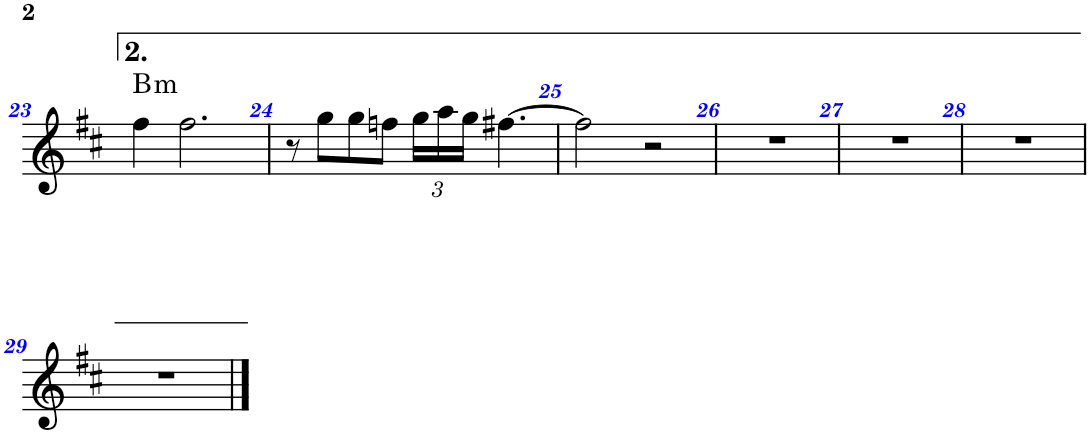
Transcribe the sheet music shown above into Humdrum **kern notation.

**kern	**kern	**kern	**kern	**kern	**text	**kern	**kern	**harte
*part7	*part6	*part5	*part4	*part3	*part3	*part2	*part1	*part1
*staff7	*staff6	*staff5	*staff4	*staff3	*staff3	*staff2	*staff1	*
*I"Flauto	*I"Violino	*I"Violoncelli	*I"Chitarra classica	*I"Chitarra classica	*	*I"Basso elettrico senza tasti (Fretless)	*I"Arpa, Na sera e maggio	*
*I'Fl.	*I'Vln.	*	*I'Chit. cl.	*I'Chit. cl.	*	*	*	*
!!LO:PB:g=z
*clefG2	*clefG2	*clefF4	*clefGv2	*clefGv2	*	*clefF4	*clefG2	*
*	*	*	*	*	*	*Trd7c12	*	*
*k[f#c#]	*k[f#c#]	*k[f#c#]	*k[f#c#]	*k[f#c#]	*	*k[f#c#]	*k[f#c#]	*
*M4/4	*M4/4	*M4/4	*M4/4	*M4/4	*	*M4/4	*M4/4	*
=23	=23	=23	=23	=23	=23	=23	=23	=23
*	*	*^	*^	*^	*	*	*	*
*	*	*	*	*	*^	*	*^	*	*	*	*
*	*	*	*	*	*	*^	*	*	*^	*	*	*	*
!	!	!	!	!	!	!	!	!	!	!	!	!	!	!	!LO:H:kt=m
[2ff#	4fff#	2B 2f# 2b 2dd	2r	8f#\L	8r	2r	[4.BB	8r	16r	4.BB	2r	.	4B	4ff#\	B:min
.	.	.	.	.	.	.	.	.	8.F#'	.	.	.	.	.	.
.	.	.	.	8f#\J	16r	.	.	16B\LL	.	.	.	.	.	.	.
.	.	.	.	.	16F#	.	.	16d\JJ	.	.	.	.	.	.	.
.	4ddd	.	.	8b\L	8B/ 8d/L	.	.	16r	4B'	.	.	.	4B	2.ff#\	.
.	.	.	.	.	.	.	.	8F#'/L	.	.	.	.	.	.	.
.	.	.	.	8dd\J	8F#/J	.	16BB]	.	.	8BB	.	.	.	.	.
.	.	.	.	.	.	.	32r	16F#'/Jk	.	.	.	.	.	.	.
.	.	.	.	.	.	.	32BB	.	.	.	.	.	.	.	.
2ff#]	4eee	2r	2r	2r	2r	2r	2r	8r	16r	4BB	2r	.	4cn	.	.
.	.	.	.	.	.	.	.	.	8.F#'	.	.	.	.	.	.
.	.	.	.	.	.	.	.	16B\LL	.	.	.	.	.	.	.
.	.	.	.	.	.	.	.	16d\JJ	.	.	.	.	.	.	.
.	4aa#X	.	.	.	.	.	.	8r	4E	16r	.	.	4F#	.	.
.	.	.	.	.	.	.	.	.	.	8.G'	.	.	.	.	.
.	.	.	.	.	.	.	.	16B\LL	.	.	.	.	.	.	.
.	.	.	.	.	.	.	.	16e\JJ	.	.	.	.	.	.	.
*	*	*	*	*v	*v	*v	*v	*	*	*	*	*	*	*	*
=24	=24	=24	=24	=24	=24	=24	=24	=24	=24	=24	=24	=24
*	*^	*	*	*	*	*	*	*	*	*	*	*
1r	4eee	2r	4cn 4g 4ccn 4ee	4r	4e 4g	8r	4r	16r	4Cn	.	4cn	8r	.
.	.	.	.	.	.	.	.	8.G	.	.	.	.	.
.	.	.	.	.	.	16cn\LL	.	.	.	.	.	8gg\L	.
.	.	.	.	.	.	16e\JJ	.	.	.	.	.	.	.
.	4aa#X	.	[4f#	4F# 4a#X 4ee	4e	8r	8r	4F#	16r	.	4F#	8gg\	.
.	.	.	.	.	.	.	.	.	8.A#X'	.	.	.	.
.	.	.	.	.	.	16r	8c#X	.	.	.	.	8ffn\J	.
.	.	.	.	.	.	16f#	.	.	.	.	.	.	.
*	*	*	*	*	*	*	*	*	*	*	*	*Xbrackettup	*
.	[2bb	[2ddd	2f#_ [2b [2dd	[2BB	2d	8r	16r	4.BB	2r	.	4B	24gg\LL	.
.	.	.	.	.	.	.	.	.	.	.	.	24aa\	.
.	.	.	.	.	.	.	8.F#'	.	.	.	.	.	.
.	.	.	.	.	.	.	.	.	.	.	.	24gg\JJ	.
.	.	.	.	.	.	16B\LL	.	.	.	.	.	[4.ff#X\	.
.	.	.	.	.	.	16d\JJ	.	.	.	.	.	.	.
.	.	.	.	.	.	16B/KL	4r	.	.	.	8B'\L	.	.
.	.	.	.	.	.	8F#'/	.	.	.	.	.	.	.
.	.	.	.	.	.	.	.	8D	.	.	8F#'\J	.	.
.	.	.	.	.	.	16F#/Jk	.	.	.	.	.	.	.
*	*	*	*	*	*	*	*	*v	*v	*	*	*	*
=25	=25	=25	=25	=25	=25	=25	=25	=25	=25	=25	=25	=25
1r	4bb_	4ddd]	4f#] 4b] 4dd]	2BB_	1r	8r	16r	4BB	.	4B	2ff#\]	.
.	.	.	.	.	.	.	8.F#'	.	.	.	.	.
.	.	.	.	.	.	16B\LL	.	.	.	.	.	.
.	.	.	.	.	.	16d\JJ	.	.	.	.	.	.
.	4bb] 4eee	2r	4g 4b 4ee	.	.	8r	4E	16r	.	4E	.	.
.	.	.	.	.	.	.	.	8.G'	.	.	.	.
.	.	.	.	.	.	16B\LL	.	.	.	.	.	.
.	.	.	.	.	.	16e\JJ	.	.	.	.	.	.
.	[2bb [2ddd	.	[2b [2dd	2BB_	.	8r	16r	4.BB	.	[2B	2r	.
.	.	.	.	.	.	.	8.F#'	.	.	.	.	.
.	.	.	.	.	.	16B\LL	.	.	.	.	.	.
.	.	.	.	.	.	16d\JJ	.	.	.	.	.	.
.	.	4r	.	.	.	16B/KL	4r	.	.	.	.	.
.	.	.	.	.	.	8F#'/	.	.	.	.	.	.
.	.	.	.	.	.	.	.	8D	.	.	.	.
.	.	.	.	.	.	16F#/Jk	.	.	.	.	.	.
*	*v	*v	*	*	*	*	*	*	*	*	*	*
=26	=26	=26	=26	=26	=26	=26	=26	=26	=26	=26	=26
1r	2bb_ 2ddd_	2b_ 2dd_	2BB_	1r	8r	16r	4.BB	.	2B]	1r	.
.	.	.	.	.	.	8.F#'	.	.	.	.	.
.	.	.	.	.	16B\LL	.	.	.	.	.	.
.	.	.	.	.	16d\JJ	.	.	.	.	.	.
.	.	.	.	.	16B/KL	4r	.	.	.	.	.
.	.	.	.	.	8F#'/	.	.	.	.	.	.
.	.	.	.	.	.	.	8D	.	.	.	.
.	.	.	.	.	16F#/Jk	.	.	.	.	.	.
.	2bb_ 2ddd_	2b_ 2dd_	2BB_	.	8r	16r	4.BB	.	[2B	.	.
.	.	.	.	.	.	8.F#'	.	.	.	.	.
.	.	.	.	.	16B\LL	.	.	.	.	.	.
.	.	.	.	.	16d\JJ	.	.	.	.	.	.
.	.	.	.	.	16B/KL	4r	.	.	.	.	.
.	.	.	.	.	8F#'/	.	.	.	.	.	.
.	.	.	.	.	.	.	8D	.	.	.	.
.	.	.	.	.	16F#/Jk	.	.	.	.	.	.
=27	=27	=27	=27	=27	=27	=27	=27	=27	=27	=27	=27
1r	2bb_ 2ddd_	2b_ 2dd_	2BB_	1r	8r	4.BB	16r	.	2B]	1r	.
.	.	.	.	.	.	.	8.F#'	.	.	.	.
.	.	.	.	.	16B\LL	.	.	.	.	.	.
.	.	.	.	.	16d\JJ	.	.	.	.	.	.
*	*	*	*	*	*Xbrackettup	*	*	*	*	*	*
.	.	.	.	.	[28B/LLL	.	2r	.	.	.	.
.	.	.	.	.	56B/L]	.	.	.	.	.	.
.	.	.	.	.	[56F#/J	.	.	.	.	.	.
.	.	.	.	.	28F#/_	.	.	.	.	.	.
.	.	.	.	.	56F#/JJJk]	.	.	.	.	.	.
.	.	.	.	.	56r	8D	.	.	.	.	.
.	.	.	.	.	28r	.	.	.	.	.	.
.	.	.	.	.	28F#/LLL	.	.	.	.	.	.
.	.	.	.	.	[28B/JJJ	.	.	.	.	.	.
.	4bb] 4ddd]	4b] 4dd]	4BB]	.	64B\KLLL_	[2d [2f#	.	.	[2B	.	.
.	.	.	.	.	32.B_\ [32.b\JJ	.	.	.	.	.	.
.	.	.	.	.	8.B_\ 8.b_\J	.	.	.	.	.	.
.	4r	4r	4r	.	4B_ 4b_	.	4r	.	.	.	.
*	*	*v	*v	*	*	*v	*v	*	*	*	*
=28	=28	=28	=28	=28	=28	=28	=28	=28	=28
1r	1r	1r	1r	2B] 2b]	2d] 2f#]	.	2B]	1r	.
.	.	.	.	2r	2r	.	2r	.	.
*	*	*	*	*v	*v	*	*	*	*
!!LO:LB:g=z
=29	=29	=29	=29	=29	=29	=29	=29	=29
1r	1r	1r	1r	1r	.	1r	1r	.
==	==	==	==	==	==	==	==	==
*-	*-	*-	*-	*-	*-	*-	*-	*-
